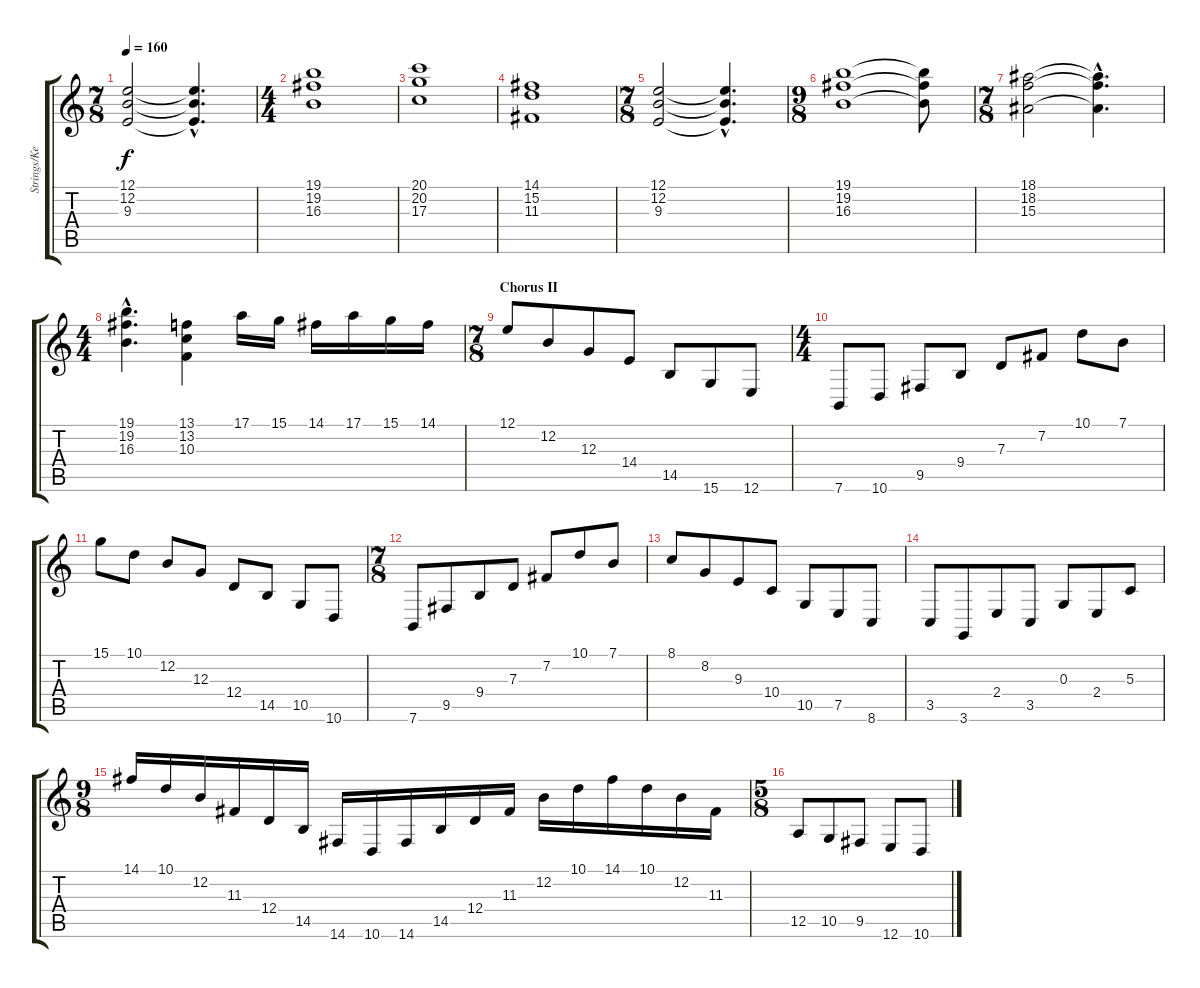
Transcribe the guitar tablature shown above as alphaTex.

\track ("Strings/Keyboards" "Strings/Ke") {instrument stringensemble1}
\staff {score tabs}
\tuning (E4 B3 G3 D3 A2 E2) {hide}
\ts (7 8)
\tempo 160
\clef g2
\ks c
(12.1 12.2 9.3).2{dy f} (12.1{hac t} 12.2{hac t} 9.3{hac t}).4{d} |
\ts (4 4)
(19.1 19.2 16.3).1 |
(20.1 20.2 17.3).1 |
(14.1 15.2 11.3).1 |
\ts (7 8)
(12.1 12.2 9.3).2 (12.1{hac t} 12.2{hac t} 9.3{hac t}).4{d} |
\ts (9 8)
(19.1 19.2 16.3).1 (19.1{t} 19.2{t} 16.3{t}).8 |
\ts (7 8)
(18.1 18.2 15.3).2 (18.1{hac t} 18.2{hac t} 15.3{hac t}).4{d} |
\ts (4 4)
(19.1{hac} 19.2{hac} 16.3{hac}).4{d} (13.1 13.2 10.3).4 17.1.16 15.1.16 14.1.16 17.1.16 15.1.16 14.1.16 |
\ts (7 8)
\section ("" "Chorus II")
12.1.8{volume 15 balance 14 instrument lead2sawtooth} 12.2.8 12.3.8 14.4.8 14.5.8 15.6.8 12.6.8 |
\ts (4 4)
7.6.8 10.6.8 9.5.8 9.4.8 7.3.8 7.2.8 10.1.8 7.1.8 |
15.1.8 10.1.8 12.2.8 12.3.8 12.4.8 14.5.8 10.5.8 10.6.8 |
\ts (7 8)
7.6.8 9.5.8 9.4.8 7.3.8 7.2.8 10.1.8 7.1.8 |
8.1.8 8.2.8 9.3.8 10.4.8 10.5.8 7.5.8 8.6.8 |
3.5.8 3.6.8 2.4.8 3.5.8 0.3.8 2.4.8 5.3.8 |
\ts (9 8)
14.1.16 10.1.16 12.2.16 11.3.16 12.4.16 14.5.16 14.6.16 10.6.16 14.6.16 14.5.16 12.4.16 11.3.16 12.2.16 10.1.16 14.1.16 10.1.16 12.2.16 11.3.16 |
\ts (5 8)
12.5.8 10.5.8 9.5.8 12.6.8 10.6.8
